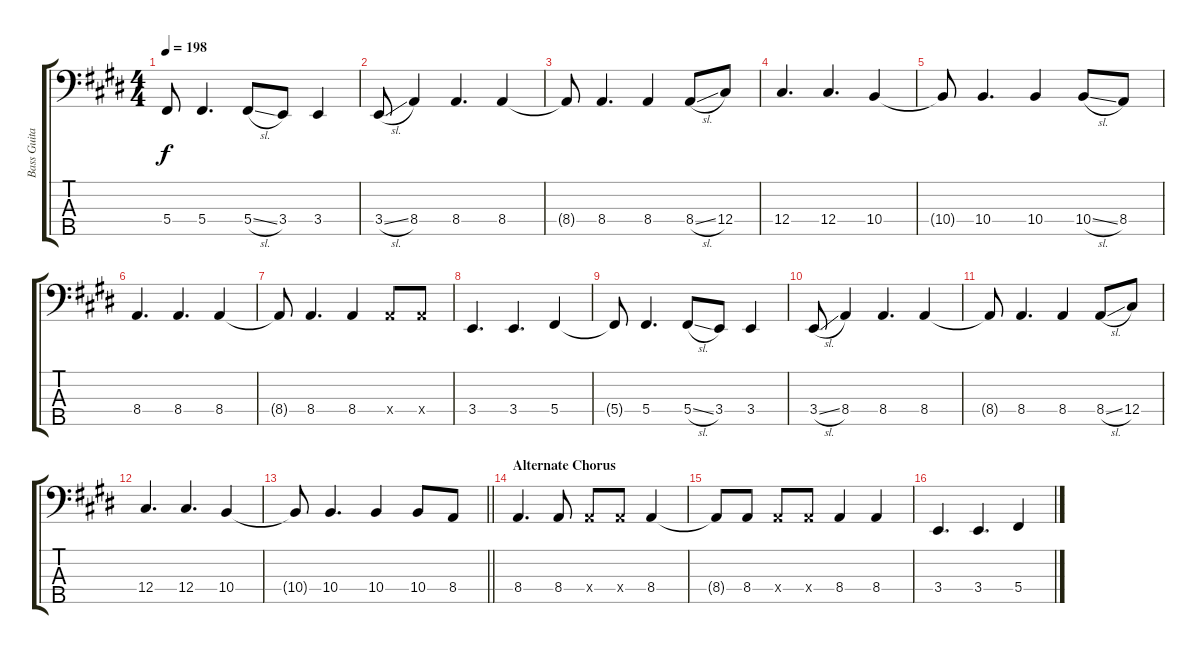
\track ("Bass Guitar" "Bass Guita") {instrument electricbassfinger}
\staff {score tabs}
\tuning (Gb2 Db2 Ab1 Db1 Ab0) {hide}
\ts (4 4)
\tempo 198
\clef f4
\ks e
5.4{t}.8{dy f} 5.4.4{d} 5.4{sl}.8 3.4.8 3.4.4 |
3.4{sl}.8 8.4.4 8.4.4{d} 8.4.4 |
8.4{t}.8 8.4.4{d} 8.4.4 8.4{sl}.8 12.4.8 |
12.4.4{d} 12.4.4{d} 10.4.4 |
10.4{t}.8 10.4.4{d} 10.4.4 10.4{sl}.8 8.4.8 |
8.4.4{d} 8.4.4{d} 8.4.4 |
8.4{t}.8 8.4.4{d} 8.4.4 8.4{x}.8 8.4{x}.8 |
3.4.4{d} 3.4.4{d} 5.4.4 |
5.4{t}.8 5.4.4{d} 5.4{sl}.8 3.4.8 3.4.4 |
3.4{sl}.8 8.4.4 8.4.4{d} 8.4.4 |
8.4{t}.8 8.4.4{d} 8.4.4 8.4{sl}.8 12.4.8 |
12.4.4{d} 12.4.4{d} 10.4.4 |
\barLineRight lightlight
10.4{t}.8 10.4.4{d} 10.4.4 10.4.8 8.4.8 |
\section ("" "Alternate Chorus")
8.4.4{d} 8.4.8 8.4{x}.8 8.4{x}.8 8.4.4 |
8.4{t}.8 8.4.8 8.4{x}.8 8.4{x}.8 8.4.4 8.4.4 |
3.4.4{d} 3.4.4{d} 5.4.4
